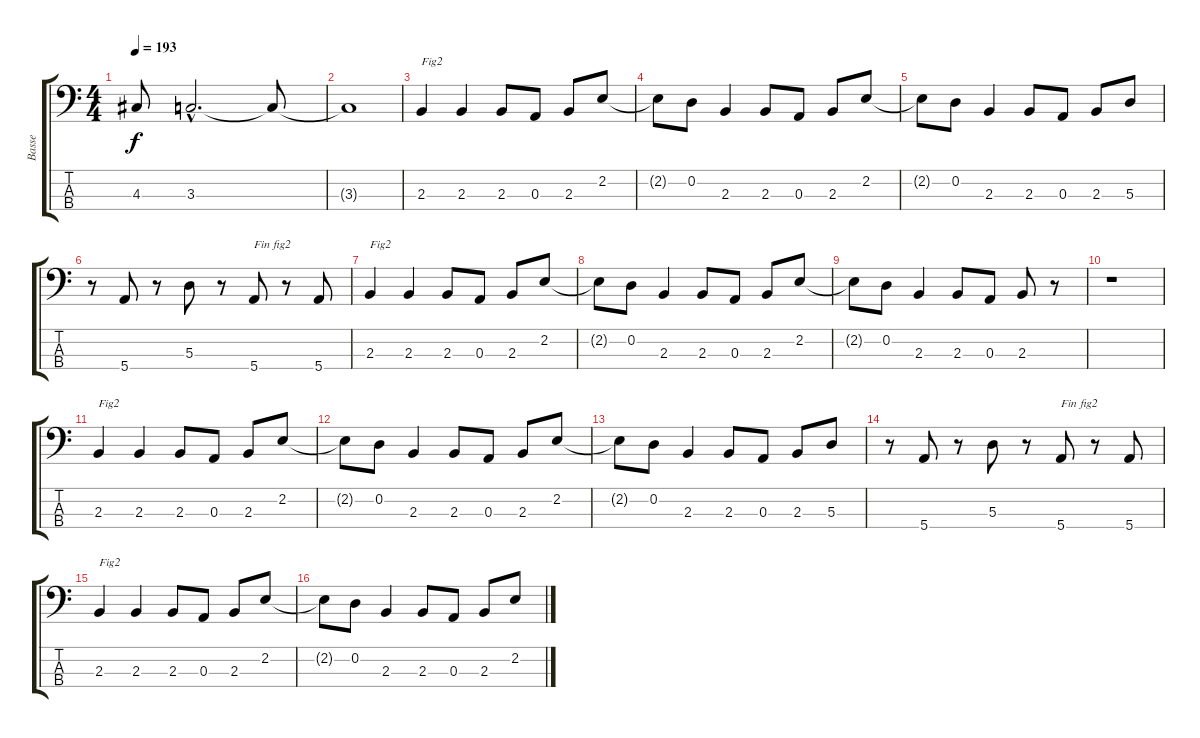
\track ("Basse" "Basse") {instrument electricbasspick}
\staff {score tabs}
\tuning (G2 D2 A1 E1) {hide}
\ts (4 4)
\tempo 193
\clef f4
\ks c
4.3{t}.8{dy f} 3.3{hac}.2{d} 3.3{t}.8 |
3.3{t}.1 |
2.3.4{txt "Fig2"} 2.3.4 2.3.8 0.3.8 2.3.8 2.2.8 |
2.2{t}.8 0.2.8 2.3.4 2.3.8 0.3.8 2.3.8 2.2.8 |
2.2{t}.8 0.2.8 2.3.4 2.3.8 0.3.8 2.3.8 5.3.8 |
r.8 5.4.8 r.8 5.3.8 r.8 5.4.8{txt "Fin fig2"} r.8 5.4.8 |
2.3.4{txt "Fig2"} 2.3.4 2.3.8 0.3.8 2.3.8 2.2.8 |
2.2{t}.8 0.2.8 2.3.4 2.3.8 0.3.8 2.3.8 2.2.8 |
2.2{t}.8 0.2.8 2.3.4 2.3.8 0.3.8 2.3.8 r.8 |
r.1 |
2.3.4{txt "Fig2"} 2.3.4 2.3.8 0.3.8 2.3.8 2.2.8 |
2.2{t}.8 0.2.8 2.3.4 2.3.8 0.3.8 2.3.8 2.2.8 |
2.2{t}.8 0.2.8 2.3.4 2.3.8 0.3.8 2.3.8 5.3.8 |
r.8 5.4.8 r.8 5.3.8 r.8 5.4.8{txt "Fin fig2"} r.8 5.4.8 |
2.3.4{txt "Fig2"} 2.3.4 2.3.8 0.3.8 2.3.8 2.2.8 |
2.2{t}.8 0.2.8 2.3.4 2.3.8 0.3.8 2.3.8 2.2.8
